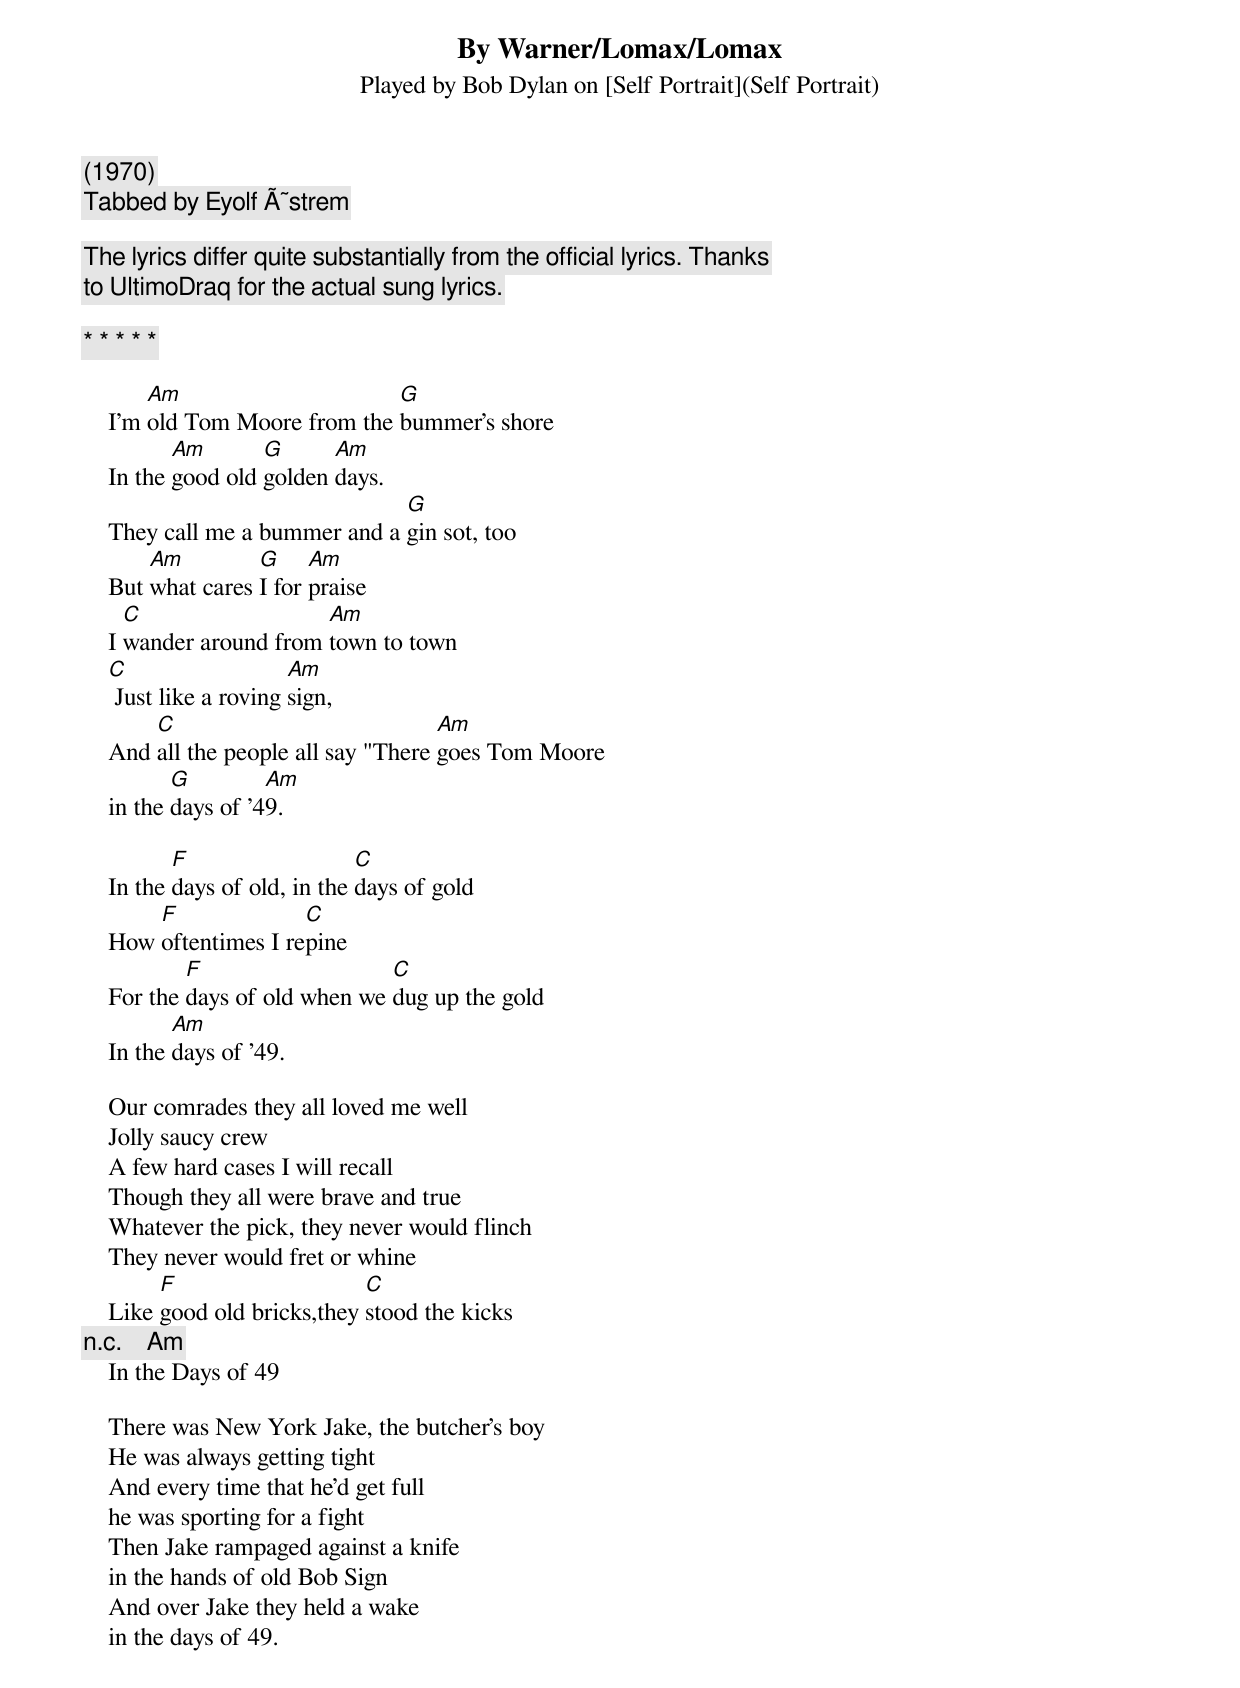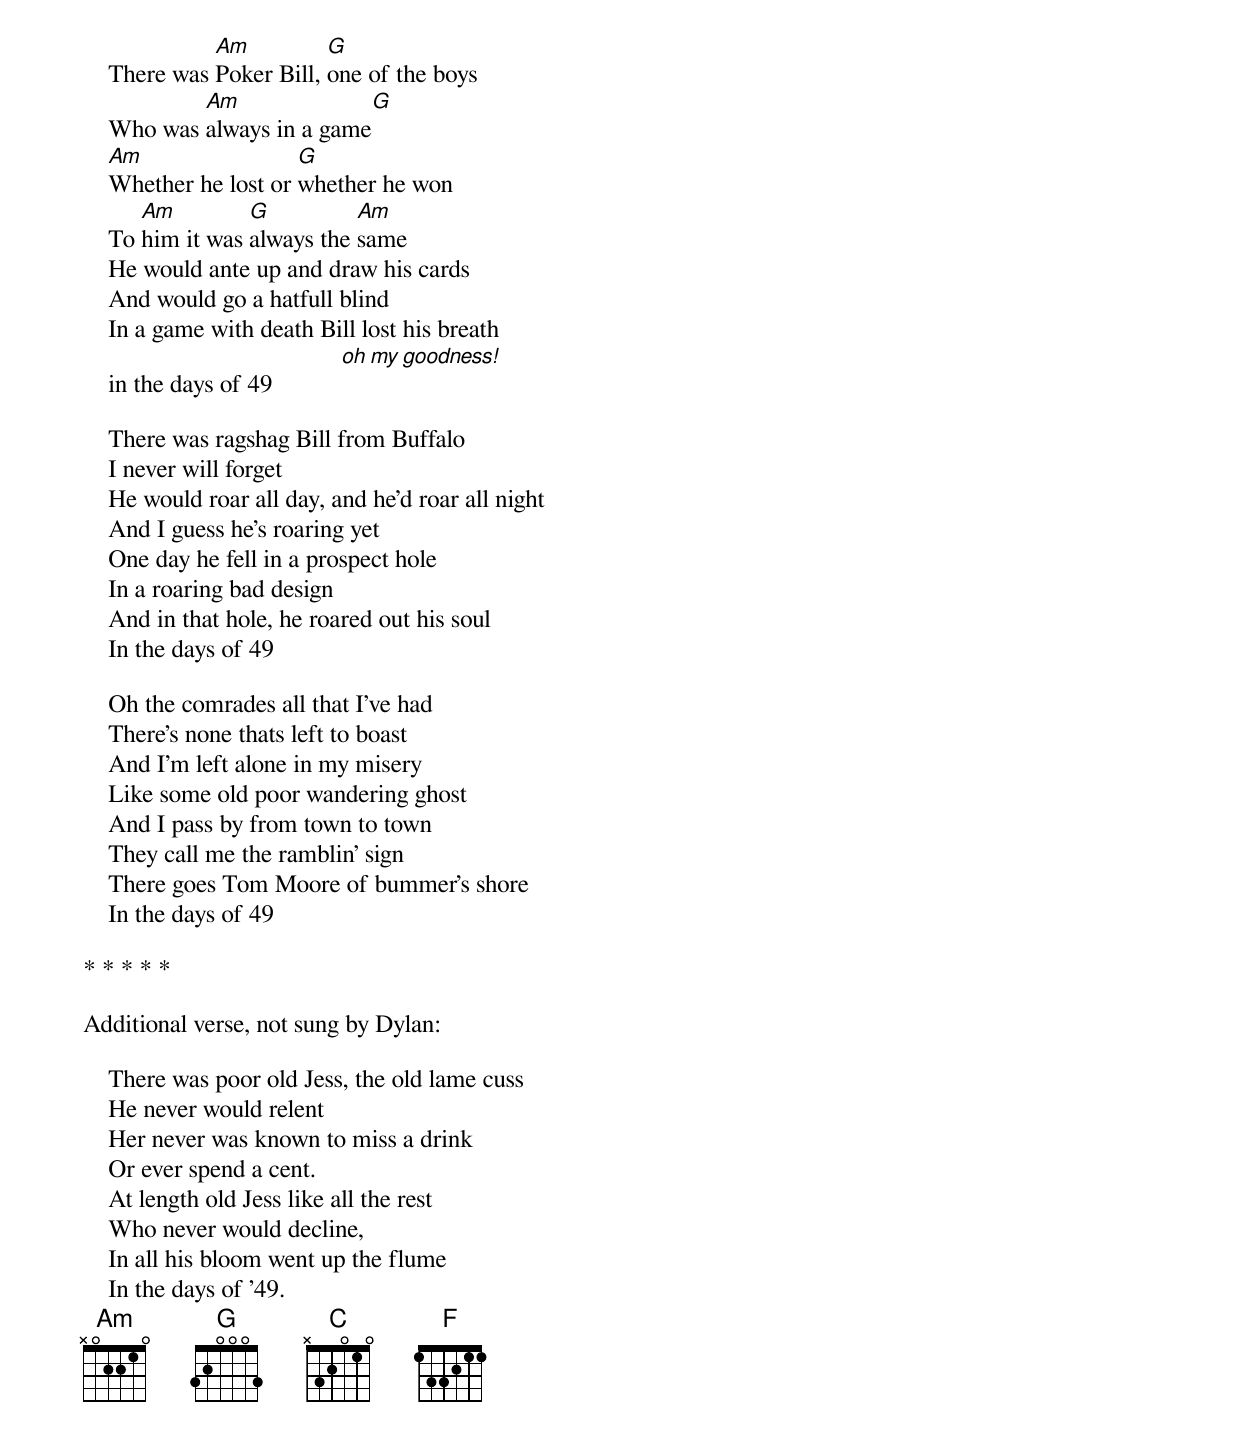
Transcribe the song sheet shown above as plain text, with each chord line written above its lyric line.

By Warner/Lomax/Lomax
Played by Bob Dylan on [Self Portrait](Self Portrait)
(1970)
Tabbed by Eyolf Ã˜strem

The lyrics differ quite substantially from the official lyrics. Thanks
to UltimoDraq for the actual sung lyrics.

* * * * *

        Am                     G
    I'm old Tom Moore from the bummer's shore
           Am       G      Am
    In the good old golden days.
                                G
    They call me a bummer and a gin sot, too
        Am         G     Am
    But what cares I for praise
      C                  Am
    I wander around from town to town
    C                   Am
     Just like a roving sign,
        C                             Am
    And all the people all say "There goes Tom Moore
           G         Am
    in the days of '49.

           F                   C
    In the days of old, in the days of gold
        F              C
    How oftentimes I repine
            F                   C
    For the days of old when we dug up the gold
           Am
    In the days of '49.

    Our comrades they all loved me well
    Jolly saucy crew
    A few hard cases I will recall
    Though they all were brave and true
    Whatever the pick, they never would flinch
    They never would fret or whine
         F                    C
    Like good old bricks,they stood the kicks
           [n.c.]    Am
    In the Days of 49

    There was New York Jake, the butcher's boy
    He was always getting tight
    And every time that he'd get full
    he was sporting for a fight
    Then Jake rampaged against a knife
    in the hands of old Bob Sign
    And over Jake they held a wake
    in the days of 49.

              Am          G
    There was Poker Bill, one of the boys
            Am              G
    Who was always in a game
    Am                 G
    Whether he lost or whether he won
       Am         G          Am
    To him it was always the same
    He would ante up and draw his cards
    And would go a hatfull blind
    In a game with death Bill lost his breath
    in the days of 49           <span class="spoken">[oh my goodness!]</span>

    There was ragshag Bill from Buffalo
    I never will forget
    He would roar all day, and he'd roar all night
    And I guess he's roaring yet
    One day he fell in a prospect hole
    In a roaring bad design
    And in that hole, he roared out his soul
    In the days of 49

    Oh the comrades all that I've had
    There's none thats left to boast
    And I'm left alone in my misery
    Like some old poor wandering ghost
    And I pass by from town to town
    They call me the ramblin' sign
    There goes Tom Moore of bummer's shore
    In the days of 49

* * * * *

Additional verse, not sung by Dylan:

    There was poor old Jess, the old lame cuss
    He never would relent
    Her never was known to miss a drink
    Or ever spend a cent.
    At length old Jess like all the rest
    Who never would decline,
    In all his bloom went up the flume
    In the days of '49.
